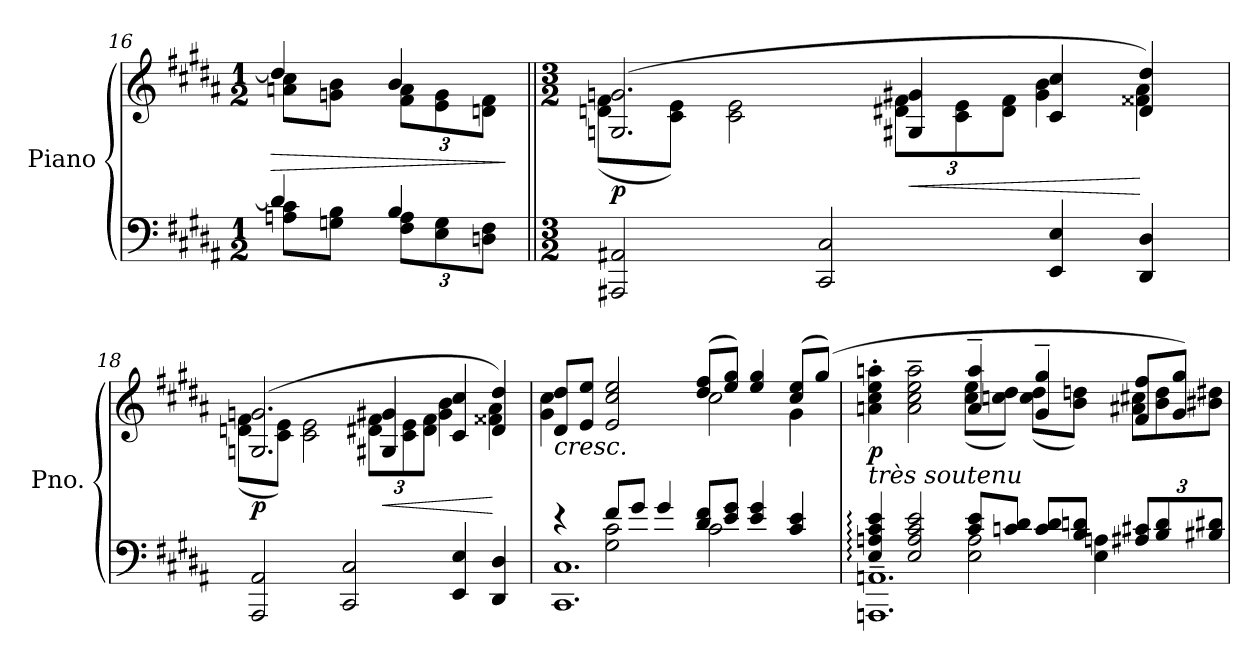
**kern	**kern	**dynam
*part1	*part1	*part1
*staff2	*staff1	*staff1/2
*I"Piano	*	*
*I'Pno.	*	*
*clefF4	*clefG2	*
*k[f#c#g#d#a#]	*k[f#c#g#d#a#]	*
*M1/2	*M1/2	*
=16	=16	=16
*^	*	*
!	!	!	!LO:HP:b
*	*	*^	*
4d/]	8An\ 8c#\L	4dd/]	8an\ 8cc#\L	>
.	8Gn\ 8B\J	.	8gn\ 8b\J	.
*	*Xbrackettup	*	*Xbrackettup	*
4B/	12F#\ 12A\L	4b/	12f#\ 12a\L	.
.	12E\ 12G\	.	12e\ 12g\	.
.	12Dn\ 12F#\J	.	12dn\ 12f#\J	.
*v	*v	*	*	*
*	*v	*v	*
.	.	]
=17||	=17||	=17||
*M3/2	*M3/2	*
*	*^	*
!	!	!	!LO:DY:b
2AAA#X/ 2AA#X/	(>2.Gn/ 2.gn/	(>8dn\ 8f#\L	p
.	.	8c#\ 8e\J)	.
.	.	2c#\ 2e\	.
2CC#/ 2C#/	.	.	.
!	!	!	!LO:HP:b
.	4G#X/ 4g#X/	12d#X\ 12f#\L	<
.	.	12c#\ 12e\	.
.	.	12d#\ 12f#\J	.
4EE/ 4E/	4c#/ 4cc#/	4g#\ 4b\	.
4DD#/ 4D#/	4d#/ 4dd#/)	4f##X\ 4a#\	[
!!LO:LB:g=z	!!
=18	=18	=18	=18
!	!	!	!LO:DY:b
2AAA#/ 2AA#/	(>2.Gn/ 2.gn/	(>8dn\ 8f#\L	p
.	.	8c#\ 8e\J)	.
.	.	2c#\ 2e\	.
2CC#/ 2C#/	.	.	.
!	!	!	!LO:HP:b
.	4G#X/ 4g#X/	12d#X\ 12f#\L	<
.	.	12c#\ 12e\	.
.	.	12d#\ 12f#\J	.
4EE/ 4E/	4c#/ 4cc#/	4g#\ 4b\	.
4DD#/ 4D#/	4d#/ 4dd#/)	4f##X\ 4a#\	[
=19	=19	=19	=19
*^	*	*	*
*	*^	*	*	*
!	!	!	!LO:TX:b:i:t=cresc.	!	!
4re	4ryy	1.CC# 1.C#	8d#/ 8dd#/L	(>4g#\ 4cc#\	.
.	.	.	8e/ 8ee/J	.	.
8f#/L	2G#\ 2c#\	.	2e/ 2cc#/ 2ee/	2ryy	.
8g#/J	.	.	.	.	.
4g#/	.	.	.	.	.
8d#/ 8f#/L	2c#\	.	(>8dd#/ 8ff#/L	2cc#\	.
8e/ 8g#/J	.	.	8ee/ 8gg#/J)	.	.
4e/ 4g#/	.	.	4ee/ 4gg#/	.	.
4c#/ 4e/	4ryy	.	(>8cc#/ 8ee/L	4g#\	.
.	.	.	(8gg#/J)	.	.
=20	=20	=20	=20	=20	=20
!	!	!	!LO:TX:b:i:t=très soutenu	!	!
!	!	!	!	!	!LO:DY:b
4E/: 4An/: 4c#/: 4e/:	2.ryy	1.AAAn~ 1.AAn~	4an\' 4cc#\' 4ee\' 4aan\'	2.ryy	p
2E/ 2A/ 2c#/ 2e/	.	.	2a\~ 2cc#\~ 2ee\~ 2aa\~	.	.
8c#/ 8e/L	2E\ 2A\	.	4a/~ 4aa/~	(>8cc#\ 8ee\L	.
8cn/ 8d#/J	.	.	.	8ccn\ 8dd#\J)	.
8c/ 8d#/L	.	.	4g#/~ 4gg#/~	(>8cc\ 8dd#\L	.
8B/ 8dn/J	.	.	.	8b\ 8ddn\J)	.
*	*	*	*	*Xtuplet	*
12A#X/ 12c#X/L	4E\ 4An\	.	8f#/ 8ff#/L	12a#X\ 12cc#X\L	.
12B/ 12d/	.	.	.	12b\ 12dd\	.
.	.	.	8g#/ 8gg#/J)	.	.
12B#X/ 12d#X/J	.	.	.	12b#X\ 12dd#X\J	.
*v	*v	*v	*	*	*
*	*v	*v	*
=	=	=
*-	*-	*-
